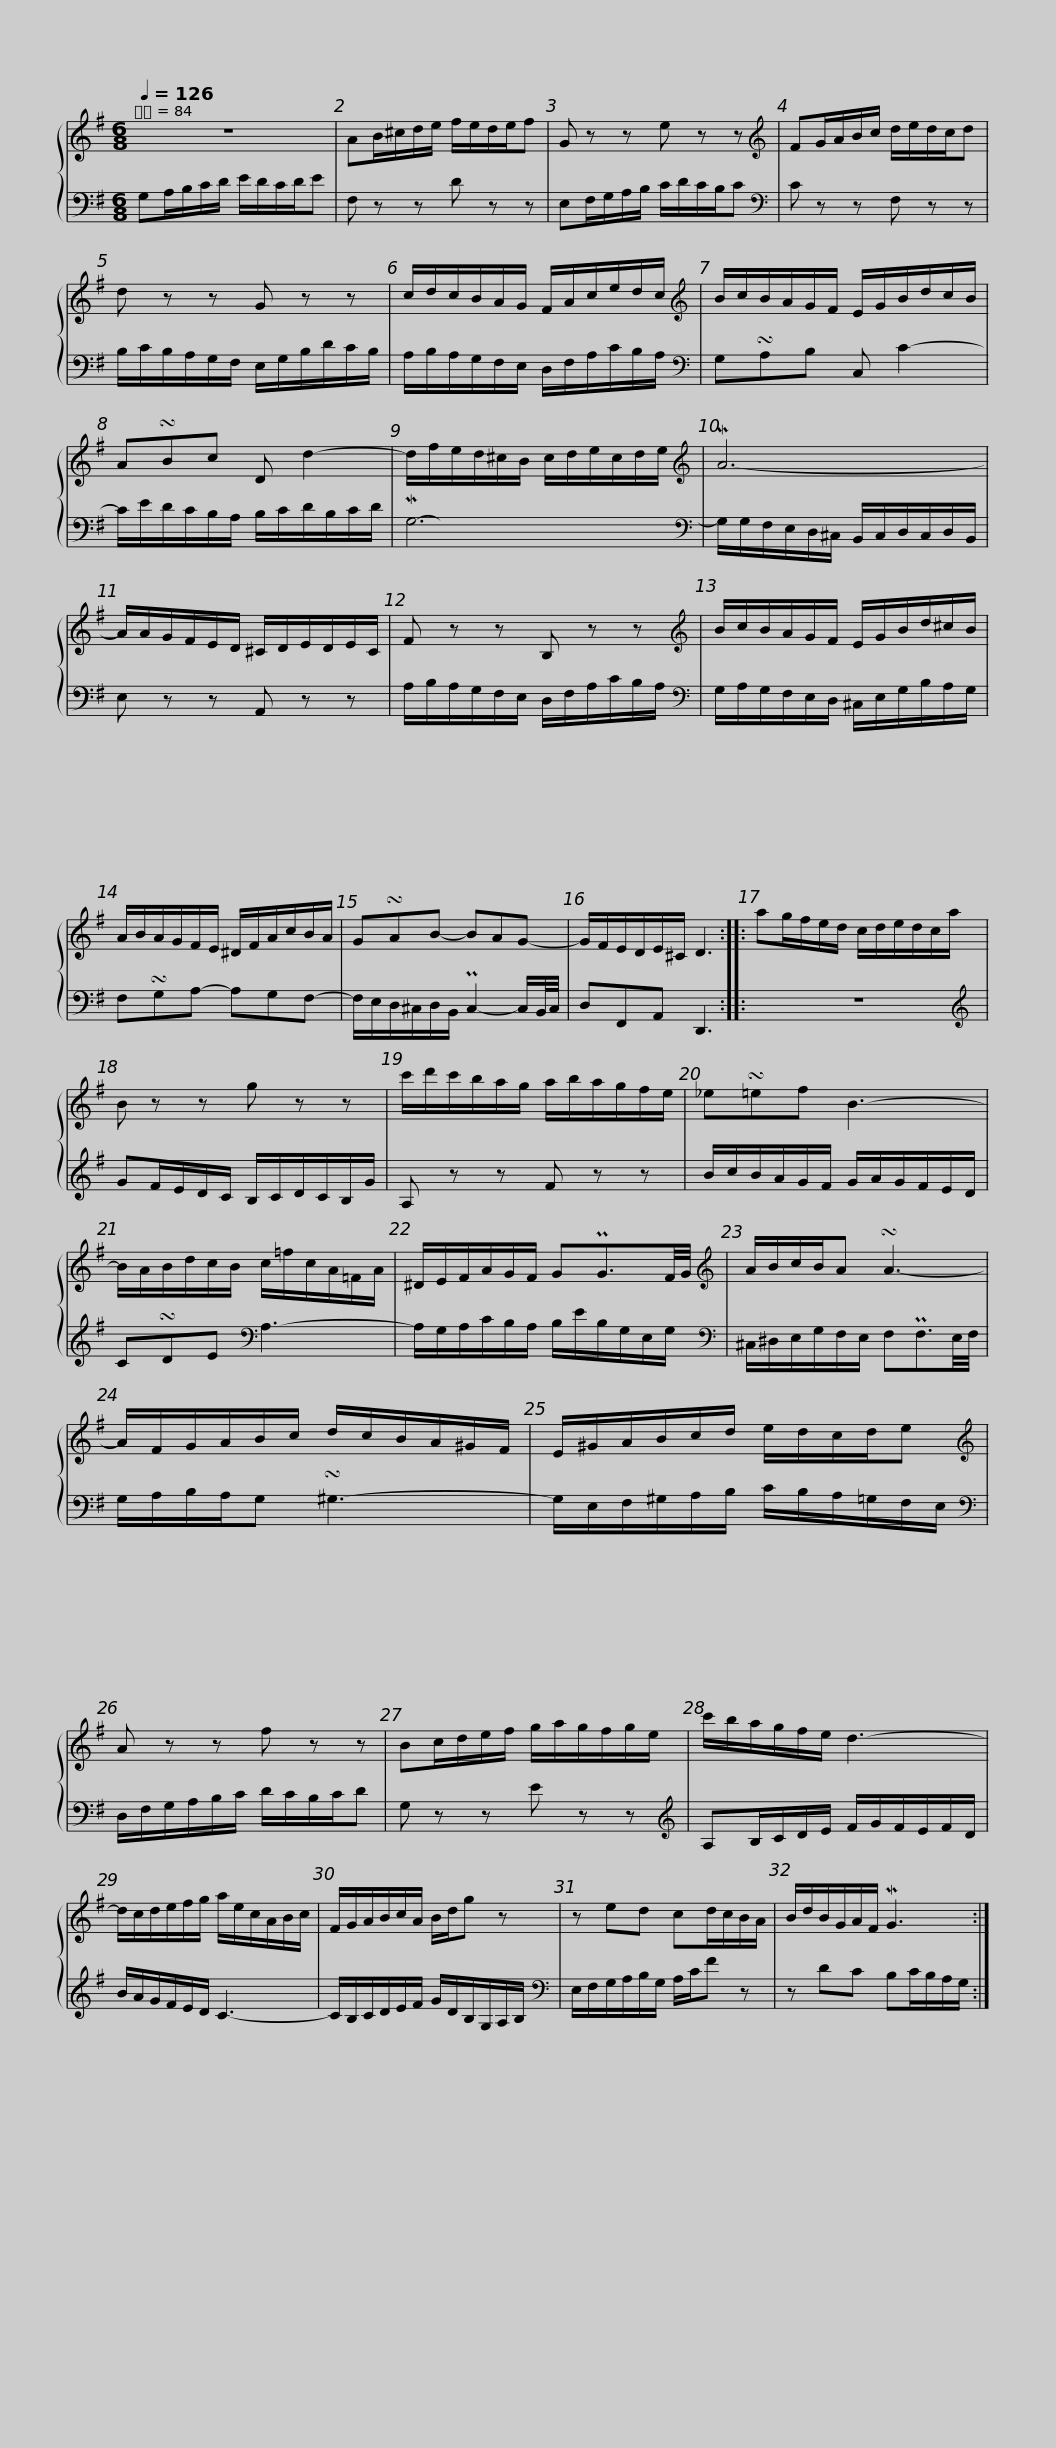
X:1
%%score { 1 | 2 }
L:1/8
Q:1/4=126
M:6/8
I:linebreak $
K:G
V:1 treble
V:2 bass
V:1
 z6 | AB/^c/d/e/ f/e/d/e/f | G z z e z z |$[K:treble] FG/A/B/c/ d/e/d/c/d | d z z G z z | %5
 c/d/c/B/A/G/ F/A/c/e/d/c/ |$[K:treble] B/c/B/A/G/F/ E/G/B/d/c/B/ | A!turn!Bc D d2- | d/f/e/d/^c/B/ c/d/e/c/d/e/ |$[K:treble] MA6- | %10
 A/A/G/F/E/D/ ^C/D/E/D/E/C/ | F z z B, z z |$[K:treble] B/c/B/A/G/F/ E/G/B/d/^c/B/ | A/B/A/G/F/E/ ^D/F/A/c/B/A/ | G!turn!AB- BAG- | %15
 G/F/E/D/E/^C/ D3 ::$ ag/f/e/d/ c/d/e/d/c/a/ | B z z g z z | c'/d'/c'/b/a/g/ a/b/a/g/f/e/ |$ _e!turn!=ef B3- | %20
 B/A/B/d/c/B/ c/=f/c/A/=F/A/ | ^D/E/F/A/G/F/ GPG3/2F/4G/4 |$[K:treble] A/B/c/B/A !turn!A3- | A/F/G/A/B/c/ d/c/B/A/^G/F/ | E/^G/A/B/c/d/ e/d/c/d/e |$ %25
[K:treble] A z z f z z | Bc/d/e/f/ g/a/g/f/g/e/ | c'/b/a/g/f/e/ d3- |$ d/c/d/e/f/g/ a/e/c/A/B/c/ | F/G/A/B/c/A/ B/d/g z | %30
 z ed cd/c/B/A/ | B/d/B/G/A/F/ MG3 :| %32
V:2
 G,A,/B,/C/D/ E/D/C/D/E | F, z z D z z | E,F,/G,/A,/B,/ C/D/C/B,/C |$[K:bass] C z z F, z z | B,/C/B,/A,/G,/F,/ E,/G,/B,/D/C/B,/ | %5
 A,/B,/A,/G,/F,/E,/ D,/F,/A,/C/B,/A,/ |$[K:bass] G,!turn!A,B, C, C2- | C/E/D/C/B,/A,/ B,/C/D/B,/C/D/ | MG,6- |$[K:bass] G,/G,/F,/E,/D,/^C,/ B,,/C,/D,/C,/D,/B,,/ | %10
 E, z z A,, z z | A,/B,/A,/G,/F,/E,/ D,/F,/A,/C/B,/A,/ |$[K:bass] G,/A,/G,/F,/E,/D,/ ^C,/E,/G,/B,/A,/G,/ | F,!turn!G,A,- A,G,F,- | F,/E,/D,/^C,/D,/B,,/ PC,2- C,/B,,/4C,/4 | %15
 D,F,,A,, D,,3 ::$ z6 |[K:treble] GF/E/D/C/ B,/C/D/C/B,/G/ | A, z z F z z |$ B/c/B/A/G/F/ G/A/G/F/E/D/ | %20
 C!turn!DE[K:bass] A,3- | A,/G,/A,/C/B,/A,/ B,/E/B,/G,/E,/G,/ |$[K:bass] ^C,/^D,/E,/G,/F,/E,/ F,PF,3/2E,/4F,/4 | G,/A,/B,/A,/G, !turn!^G,3- | G,/E,/F,/^G,/A,/B,/ C/B,/A,/=G,/F,/E,/ |$ %25
[K:bass] D,/F,/G,/A,/B,/C/ D/C/B,/C/D | G, z z E z z |[K:treble] A,B,/C/D/E/ F/G/F/E/F/D/ |$ B/A/G/F/E/D/ C3- | C/B,/C/D/E/F/ G/D/B,/G,/A,/B,/ | %30
[K:bass] E,/F,/G,/A,/B,/G,/ A,/C/F z | z DC B,C/B,/A,/G,/ :| %32
